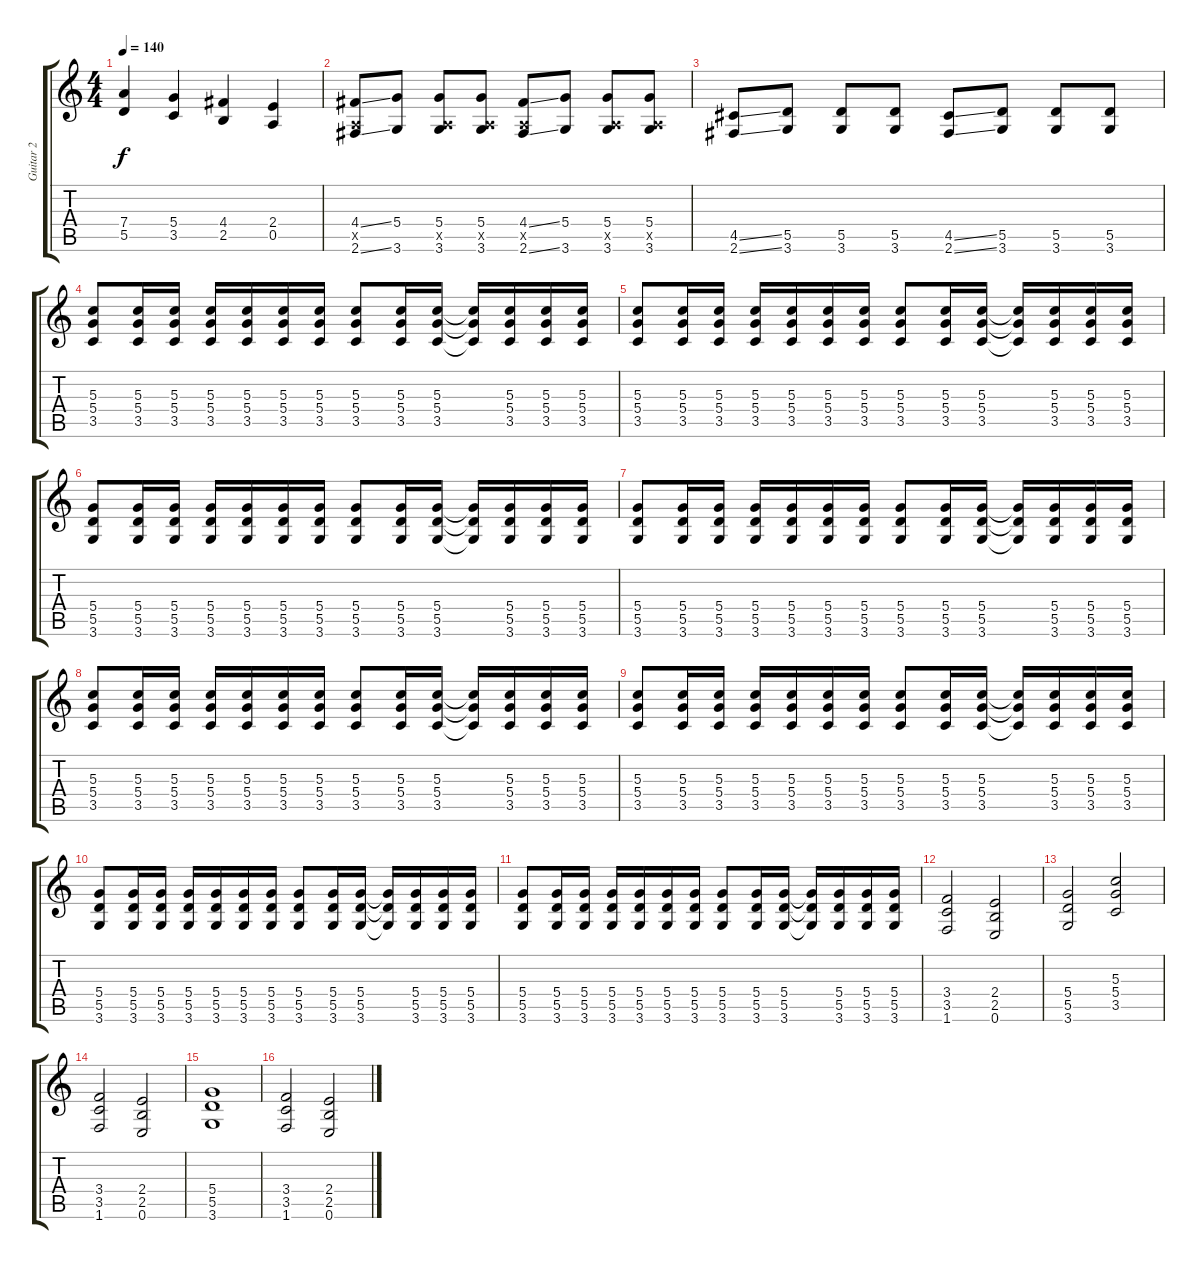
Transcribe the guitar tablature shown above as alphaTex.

\track ("Guitar 2" "Guitar 2") {instrument overdrivenguitar}
\staff {score tabs}
\tuning (E4 B3 G3 D3 A2 E2) {hide}
\ts (4 4)
\tempo 140
\clef g2
\ks c
(7.4 5.5).4{dy f} (5.4 3.5).4 (4.4 2.5).4 (2.4 0.5).4 |
(4.4{ss} 0.5{x} 2.6{ss}).8 (5.4 3.6).8 (5.4 0.5{x} 3.6).8 (5.4 0.5{x} 3.6).8 (4.4{ss} 0.5{x} 2.6{ss}).8 (5.4 3.6).8 (5.4 0.5{x} 3.6).8 (5.4 0.5{x} 3.6).8 |
(4.5{ss} 2.6{ss}).8 (5.5 3.6).8 (5.5 3.6).8 (5.5 3.6).8 (4.5{ss} 2.6{ss}).8 (5.5 3.6).8 (5.5 3.6).8 (5.5 3.6).8 |
(5.3 5.4 3.5).8 (5.3 5.4 3.5).16 (5.3 5.4 3.5).16 (5.3 5.4 3.5).16 (5.3 5.4 3.5).16 (5.3 5.4 3.5).16 (5.3 5.4 3.5).16 (5.3 5.4 3.5).8 (5.3 5.4 3.5).16 (5.3 5.4 3.5).16 (5.3{t} 5.4{t} 3.5{t}).16 (5.3 5.4 3.5).16 (5.3 5.4 3.5).16 (5.3 5.4 3.5).16 |
(5.3 5.4 3.5).8 (5.3 5.4 3.5).16 (5.3 5.4 3.5).16 (5.3 5.4 3.5).16 (5.3 5.4 3.5).16 (5.3 5.4 3.5).16 (5.3 5.4 3.5).16 (5.3 5.4 3.5).8 (5.3 5.4 3.5).16 (5.3 5.4 3.5).16 (5.3{t} 5.4{t} 3.5{t}).16 (5.3 5.4 3.5).16 (5.3 5.4 3.5).16 (5.3 5.4 3.5).16 |
(5.4 5.5 3.6).8 (5.4 5.5 3.6).16 (5.4 5.5 3.6).16 (5.4 5.5 3.6).16 (5.4 5.5 3.6).16 (5.4 5.5 3.6).16 (5.4 5.5 3.6).16 (5.4 5.5 3.6).8 (5.4 5.5 3.6).16 (5.4 5.5 3.6).16 (5.4{t} 5.5{t} 3.6{t}).16 (5.4 5.5 3.6).16 (5.4 5.5 3.6).16 (5.4 5.5 3.6).16 |
(5.4 5.5 3.6).8 (5.4 5.5 3.6).16 (5.4 5.5 3.6).16 (5.4 5.5 3.6).16 (5.4 5.5 3.6).16 (5.4 5.5 3.6).16 (5.4 5.5 3.6).16 (5.4 5.5 3.6).8 (5.4 5.5 3.6).16 (5.4 5.5 3.6).16 (5.4{t} 5.5{t} 3.6{t}).16 (5.4 5.5 3.6).16 (5.4 5.5 3.6).16 (5.4 5.5 3.6).16 |
(5.3 5.4 3.5).8 (5.3 5.4 3.5).16 (5.3 5.4 3.5).16 (5.3 5.4 3.5).16 (5.3 5.4 3.5).16 (5.3 5.4 3.5).16 (5.3 5.4 3.5).16 (5.3 5.4 3.5).8 (5.3 5.4 3.5).16 (5.3 5.4 3.5).16 (5.3{t} 5.4{t} 3.5{t}).16 (5.3 5.4 3.5).16 (5.3 5.4 3.5).16 (5.3 5.4 3.5).16 |
(5.3 5.4 3.5).8 (5.3 5.4 3.5).16 (5.3 5.4 3.5).16 (5.3 5.4 3.5).16 (5.3 5.4 3.5).16 (5.3 5.4 3.5).16 (5.3 5.4 3.5).16 (5.3 5.4 3.5).8 (5.3 5.4 3.5).16 (5.3 5.4 3.5).16 (5.3{t} 5.4{t} 3.5{t}).16 (5.3 5.4 3.5).16 (5.3 5.4 3.5).16 (5.3 5.4 3.5).16 |
(5.4 5.5 3.6).8 (5.4 5.5 3.6).16 (5.4 5.5 3.6).16 (5.4 5.5 3.6).16 (5.4 5.5 3.6).16 (5.4 5.5 3.6).16 (5.4 5.5 3.6).16 (5.4 5.5 3.6).8 (5.4 5.5 3.6).16 (5.4 5.5 3.6).16 (5.4{t} 5.5{t} 3.6{t}).16 (5.4 5.5 3.6).16 (5.4 5.5 3.6).16 (5.4 5.5 3.6).16 |
(5.4 5.5 3.6).8 (5.4 5.5 3.6).16 (5.4 5.5 3.6).16 (5.4 5.5 3.6).16 (5.4 5.5 3.6).16 (5.4 5.5 3.6).16 (5.4 5.5 3.6).16 (5.4 5.5 3.6).8 (5.4 5.5 3.6).16 (5.4 5.5 3.6).16 (5.4{t} 5.5{t} 3.6{t}).16 (5.4 5.5 3.6).16 (5.4 5.5 3.6).16 (5.4 5.5 3.6).16 |
(3.4 3.5 1.6).2 (2.4 2.5 0.6).2 |
(5.4 5.5 3.6).2 (5.3 5.4 3.5).2 |
(3.4 3.5 1.6).2 (2.4 2.5 0.6).2 |
(5.4 5.5 3.6).1 |
(3.4 3.5 1.6).2 (2.4 2.5 0.6).2
